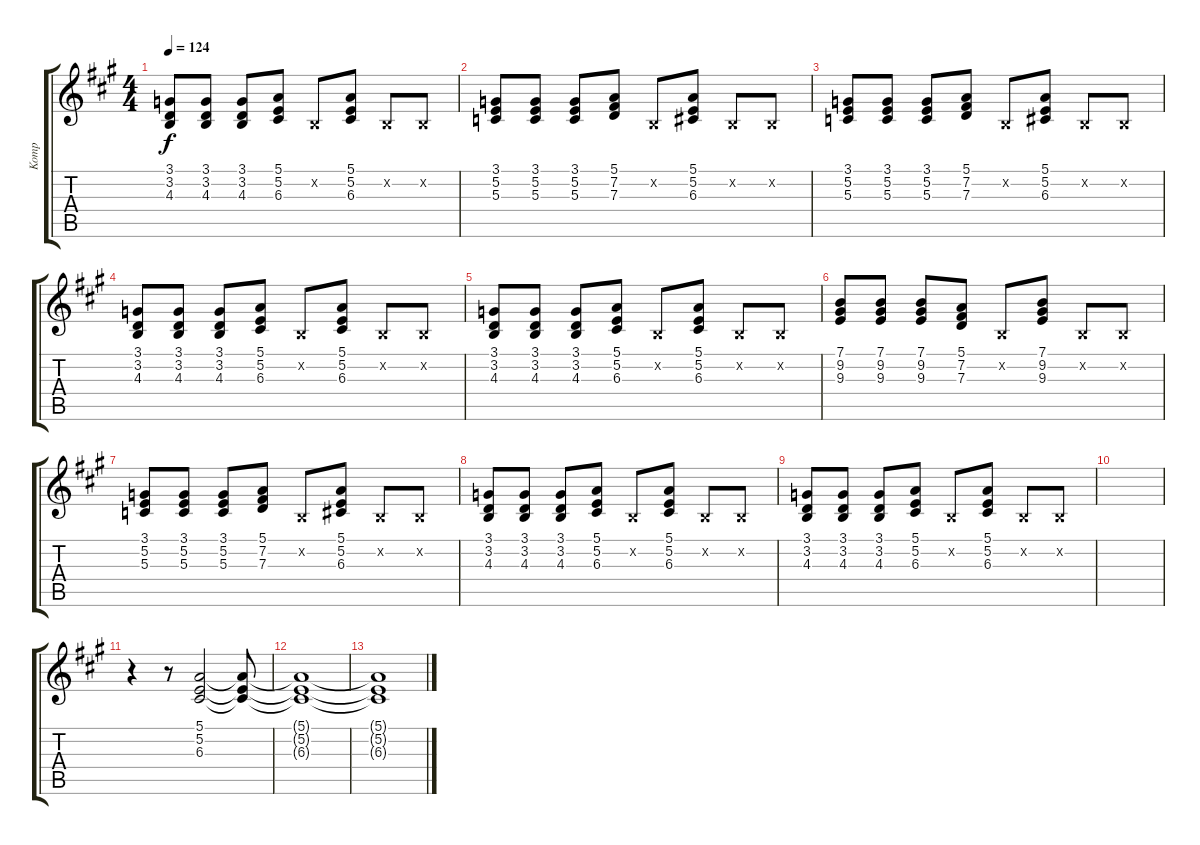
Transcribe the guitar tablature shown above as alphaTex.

\track ("Komp" "Komp") {instrument electricpiano2}
\staff {score tabs}
\tuning (E4 B3 G3 D3 A2 E2) {hide}
\ts (4 4)
\tempo 124
\clef g2
\ks a
(3.1 3.2 4.3).8{dy f} (3.1 3.2 4.3).8 (3.1 3.2 4.3).8 (5.1 5.2 6.3).8 0.2{x}.8 (5.1 5.2 6.3).8 0.2{x}.8 0.2{x}.8 |
(3.1 5.2 5.3).8 (3.1 5.2 5.3).8 (3.1 5.2 5.3).8 (5.1 7.2 7.3).8 0.2{x}.8 (5.1 5.2 6.3).8 0.2{x}.8 0.2{x}.8 |
(3.1 5.2 5.3).8 (3.1 5.2 5.3).8 (3.1 5.2 5.3).8 (5.1 7.2 7.3).8 0.2{x}.8 (5.1 5.2 6.3).8 0.2{x}.8 0.2{x}.8 |
(3.1 3.2 4.3).8 (3.1 3.2 4.3).8 (3.1 3.2 4.3).8 (5.1 5.2 6.3).8 0.2{x}.8 (5.1 5.2 6.3).8 0.2{x}.8 0.2{x}.8 |
(3.1 3.2 4.3).8 (3.1 3.2 4.3).8 (3.1 3.2 4.3).8 (5.1 5.2 6.3).8 0.2{x}.8 (5.1 5.2 6.3).8 0.2{x}.8 0.2{x}.8 |
(7.1 9.2 9.3).8 (7.1 9.2 9.3).8 (7.1 9.2 9.3).8 (5.1 7.2 7.3).8 0.2{x}.8 (7.1 9.2 9.3).8 0.2{x}.8 0.2{x}.8 |
(3.1 5.2 5.3).8 (3.1 5.2 5.3).8 (3.1 5.2 5.3).8 (5.1 7.2 7.3).8 0.2{x}.8 (5.1 5.2 6.3).8 0.2{x}.8 0.2{x}.8 |
(3.1 3.2 4.3).8 (3.1 3.2 4.3).8 (3.1 3.2 4.3).8 (5.1 5.2 6.3).8 0.2{x}.8 (5.1 5.2 6.3).8 0.2{x}.8 0.2{x}.8 |
(3.1 3.2 4.3).8 (3.1 3.2 4.3).8 (3.1 3.2 4.3).8 (5.1 5.2 6.3).8 0.2{x}.8 (5.1 5.2 6.3).8 0.2{x}.8 0.2{x}.8 |
|
r.4 r.8 (5.1 5.2 6.3).2 (5.1{t} 5.2{t} 6.3{t}).8 |
(5.1{t} 5.2{t} 6.3{t}).1 |
(5.1{t} 5.2{t} 6.3{t}).1
